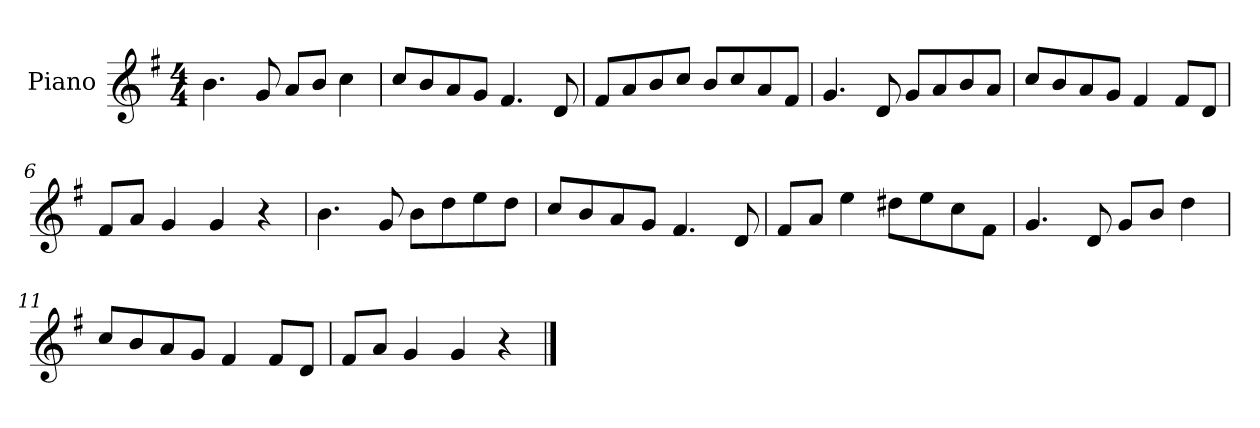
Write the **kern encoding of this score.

**kern
*part1
*staff1
*I"Piano
*I'P-no
*clefG2
*k[f#]
*M4/4
*MM90
=1
4.b\
8g/
8a/L
8b/J
4cc\
=2
8cc/L
8b/
8a/
8g/J
4.f#/
8d/
=3
8f#/L
8a/
8b/
8cc/J
8b/L
8cc/
8a/
8f#/J
=4
4.g/
8d/
8g/L
8a/
8b/
8a/J
=5
8cc/L
8b/
8a/
8g/J
4f#/
8f#/L
8d/J
!!LO:LB:g=z
=6
8f#/L
8a/J
4g/
4g/
4r
=7
4.b\
8g/
8b\L
8dd\
8ee\
8dd\J
=8
8cc/L
8b/
8a/
8g/J
4.f#/
8d/
=9
8f#/L
8a/J
4ee\
8dd#X\L
8ee\
8cc\
8f#\J
=10
4.g/
8d/
8g/L
8b/J
4dd\
=11
8cc/L
8b/
8a/
8g/J
4f#/
8f#/L
8d/J
!!LO:LB:g=z
=12
8f#/L
8a/J
4g/
4g/
4r
==
*-
